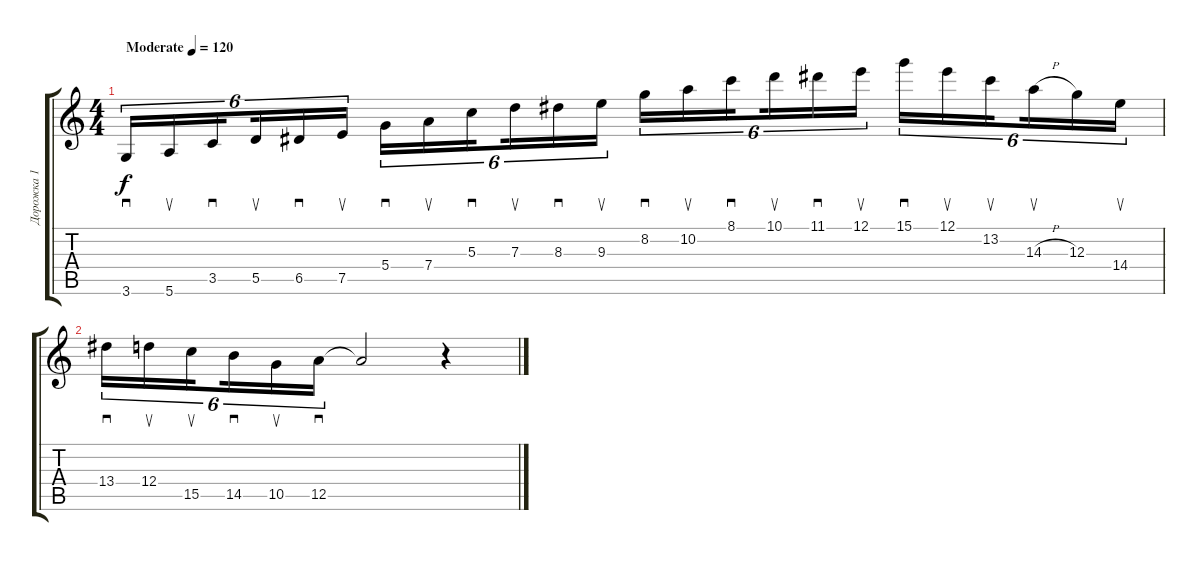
\track ("Дорожка 1" "Дорожка 1") {instrument distortionguitar}
\staff {score tabs}
\tuning (E4 B3 G3 D3 A2 E2) {hide}
\ts (4 4)
\tempo (120 "Moderate")
\clef g2
\ks c
3.6.16{sd tu (6 4) dy f instrument distortionguitar} 5.6.16{su tu (6 4)} 3.5.16{sd tu (6 4) beam splitsecondary} 5.5.16{su tu (6 4)} 6.5.16{sd tu (6 4)} 7.5.16{su tu (6 4)} 5.4.16{sd tu (6 4)} 7.4.16{su tu (6 4)} 5.3.16{sd tu (6 4) beam splitsecondary} 7.3.16{su tu (6 4)} 8.3.16{sd tu (6 4)} 9.3.16{su tu (6 4)} 8.2.16{sd tu (6 4)} 10.2.16{su tu (6 4)} 8.1.16{sd tu (6 4) beam splitsecondary} 10.1.16{su tu (6 4)} 11.1.16{sd tu (6 4)} 12.1.16{su tu (6 4)} 15.1.16{sd tu (6 4)} 12.1.16{su tu (6 4)} 13.2.16{su tu (6 4) beam splitsecondary} 14.3{h}.16{su tu (6 4)} 12.3.16{tu (6 4)} 14.4.16{su tu (6 4)} |
13.4.16{sd tu (6 4)} 12.4.16{su tu (6 4)} 15.5.16{su tu (6 4) beam splitsecondary} 14.5.16{sd tu (6 4)} 10.5.16{su tu (6 4)} 12.5.16{sd tu (6 4)} 12.5{t}.2 r.4
